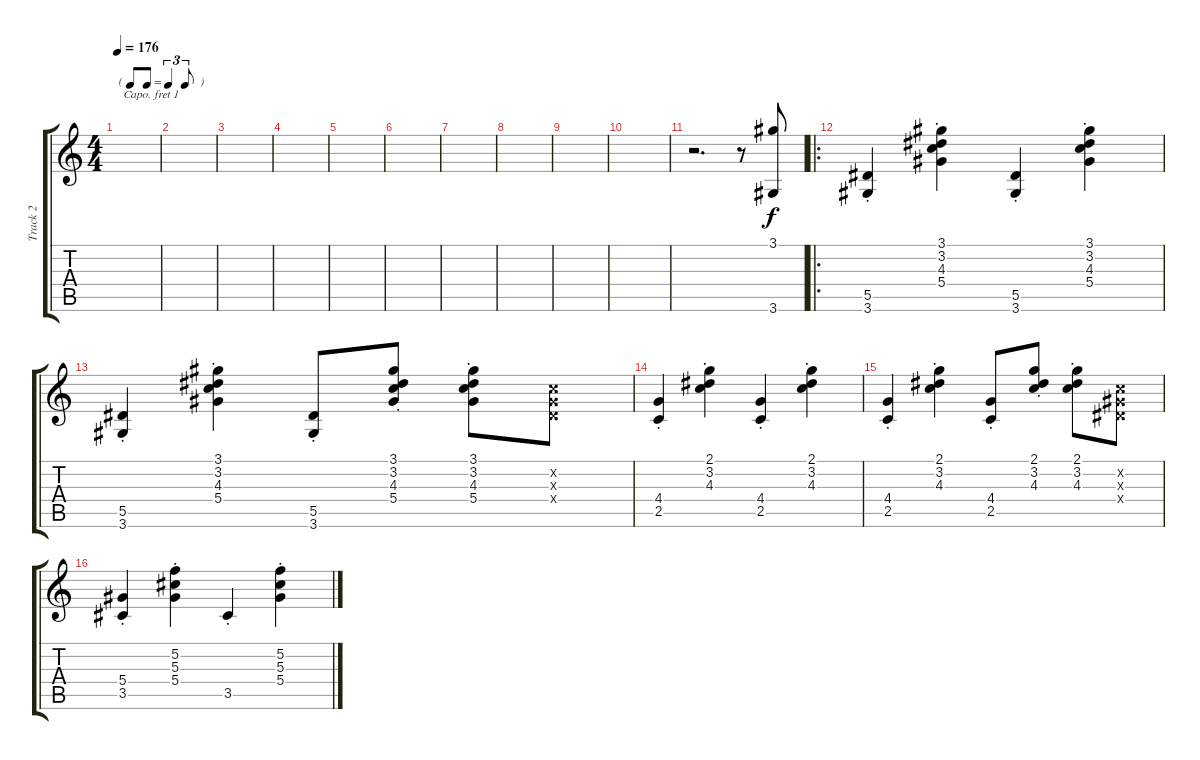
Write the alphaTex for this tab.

\track ("Track 2" "Track 2") {instrument acousticguitarsteel}
\staff {score tabs}
\capo 1
\tuning (E4 B3 G3 D3 A2 E2) {hide}
\ts (4 4)
\tf triplet8th
\tempo 176
\clef g2
\ks c
|
|
|
|
|
|
|
|
|
|
r.2{d} r.8 (3.1 3.6).8 |
\ro
(5.5{st} 3.6{st}).4 (3.1{st} 3.2{st} 4.3{st} 5.4{st}).4 (5.5{st} 3.6{st}).4 (3.1{st} 3.2{st} 4.3{st} 5.4{st}).4 |
(5.5{st} 3.6{st}).4 (3.1{st} 3.2{st} 4.3{st} 5.4{st}).4 (5.5{st} 3.6{st}).8 (3.1{st} 3.2{st} 4.3{st} 5.4{st}).8 (3.1{st} 3.2{st} 4.3{st} 5.4{st}).8 (0.2{x} 0.3{x} 0.4{x}).8 |
(4.4{st} 2.5{st}).4 (2.1{st} 3.2{st} 4.3{st}).4 (4.4{st} 2.5{st}).4 (2.1{st} 3.2{st} 4.3{st}).4 |
(4.4{st} 2.5{st}).4 (2.1{st} 3.2{st} 4.3{st}).4 (4.4{st} 2.5{st}).8 (2.1{st} 3.2{st} 4.3{st}).8 (2.1{st} 3.2{st} 4.3{st}).8 (0.2{x} 0.3{x} 0.4{x}).8 |
(5.4{st} 3.5{st}).4 (5.2{st} 5.3{st} 5.4{st}).4 3.5{st}.4 (5.2{st} 5.3{st} 5.4{st}).4
